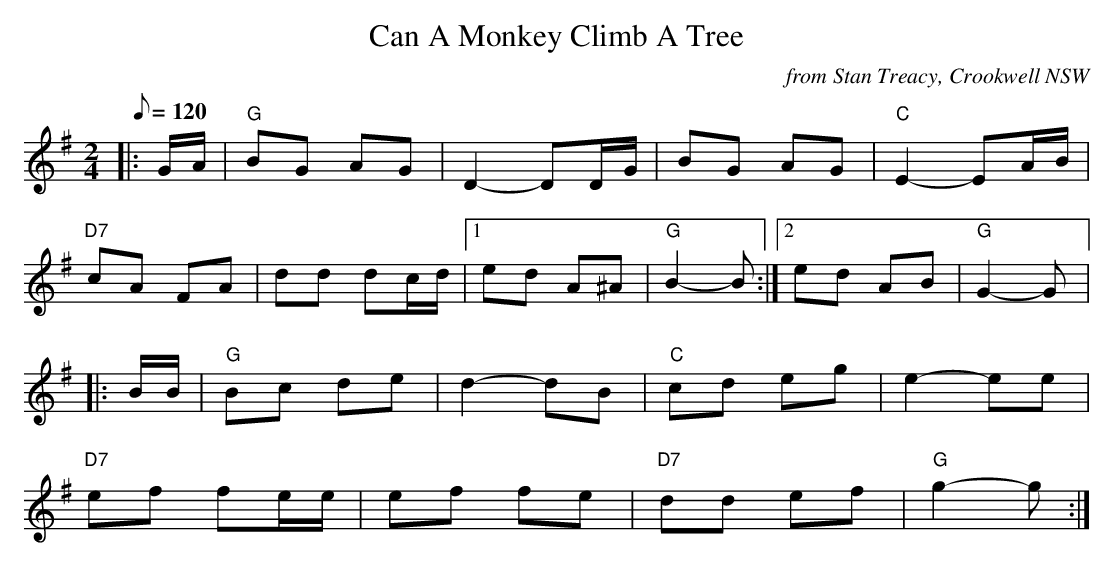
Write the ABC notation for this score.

X:1
T:Can A Monkey Climb A Tree
M:2/4
L:1/8
Q:120
C:from Stan Treacy, Crookwell NSW
K:G
|:G/A/|"G"BG AG|D2-DD/G/|BG AG|"C"E2-EA/B/|
"D7"cA FA|dd dc/d/|1ed A^A|"G"B2-B:|2ed AB|"G"G2-G|:
|:B/B/|"G"Bc de|d2-dB|"C"cd eg|e2-ee|
"D7"ef fe/e/|ef fe|"D7"dd ef|"G"g2-g:|
